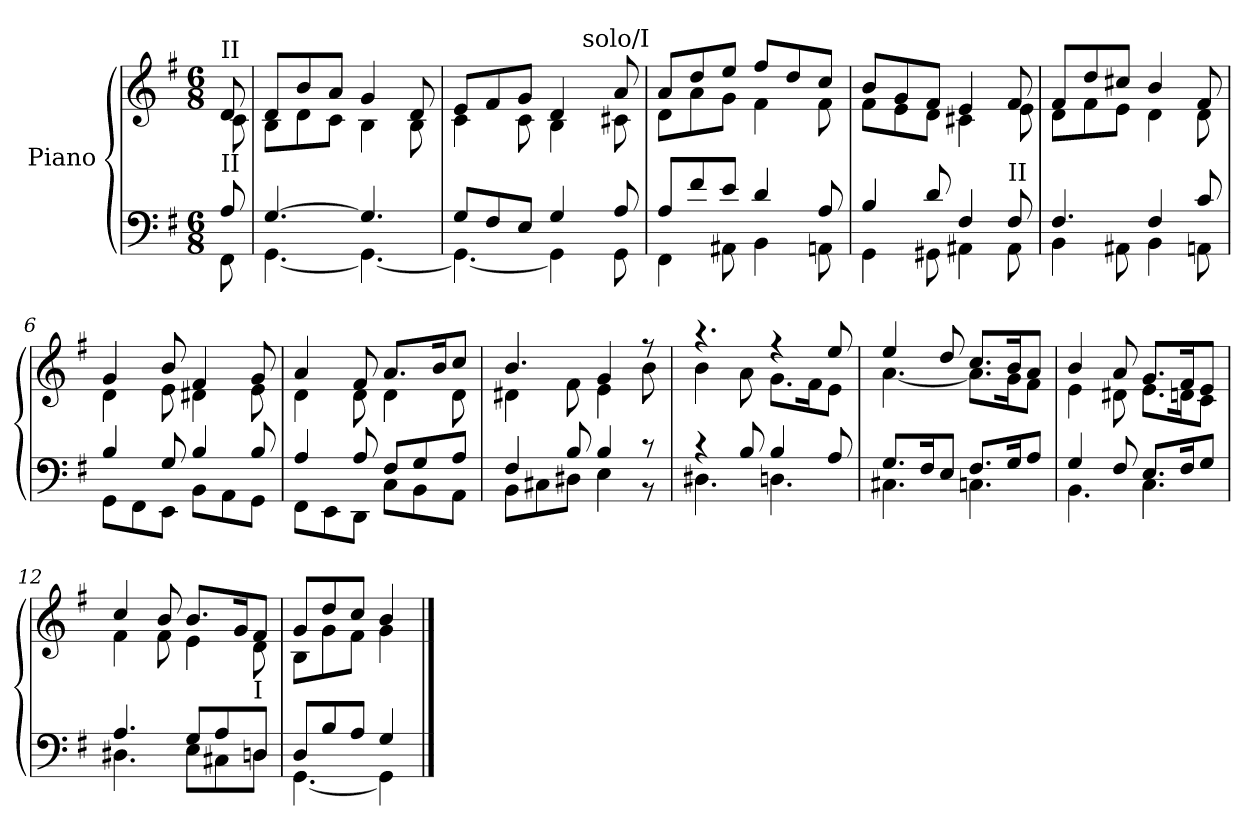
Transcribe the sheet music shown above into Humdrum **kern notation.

**kern	**kern
*part1	*part1
*staff2	*staff1
*I"Piano	*
*clefF4	*clefG2
*k[f#]	*k[f#]
*M6/8	*M6/8
*MM60	*MM60
=	=
*^	*^
!	!	!LO:TX:a:t=II	!
!LO:TX:a:t=II	!	!	!
8A/	8FF#\	8d/	8c\
=1	=1	=1	=1
[4.G/	[4.GG\	8d/L	8B\L
.	.	8b/	8d\
.	.	8a/J	8c\J
4.G/]	4.GG\_	4g/	4B\
.	.	8d/	8B\
=2	=2	=2	=2
*	*	*	*^
8G/L	4.GG\_	8e/L	4c\	2ryy
8F#/	.	8f#/	.	.
8E/J	.	8g/J	8c\	.
4G/	4GG\]	4d/	4B\	.
!	!	!	!	!LO:TX:a:t=solo/I
.	.	.	.	4ryy
8A/	8GG\	8a/	8c#X\	.
*	*	*	*v	*v
=3	=3	=3	=3
8A/L	4FF#\	8a/L	8d\L
8f#/	.	8dd/	8a\
8e/J	8AA#X\	8ee/J	8g\J
4d/	4BB\	8ff#/L	4f#\
.	.	8dd/	.
8A/	8AAn\	8cc/J	8f#\
=4	=4	=4	=4
4B/	4GG\	8b/L	8f#\L
.	.	8g/	8e\
8d/	8GG#X\	8f#/J	8d\J
4F#/	4AA#X\	4e/	4c#X\
!LO:TX:a:t=II	!	!	!
8F#/	8AA#\	8f#/	8e\
=5	=5	=5	=5
4.F#/	4BB\	8f#/L	8d\L
.	.	8dd/	8f#\
.	8AA#X\	8cc#X/J	8e\J
4F#/	4BB\	4b/	4d\
8c/	8AAn\	8f#/	8d\
!!LO:LB:g=z	!!
=6	=6	=6	=6
4B/	8GG\L	4g/	4d\
.	8FF#\	.	.
8G/	8EE\J	8b/	8e\
4B/	8BB\L	4f#/	4d#X\
.	8AA\	.	.
8B/	8GG\J	8g/	8e\
=7	=7	=7	=7
4A/	8FF#\L	4a/	4d\
.	8EE\	.	.
8A/	8DD\J	8f#/	8d\
8F#/L	8C\L	8.a/L	4d\
8G/	8BB\	.	.
.	.	16b/K	.
8A/J	8AA\J	8cc/J	8d\
=8	=8	=8	=8
4F#/	8BB\L	4.b/	4d#X\
.	8C#X\	.	.
8B/	8D#X\J	.	8f#\
4B/	4E\	4g/	4e\
8r	8r	8r	8b\
=9	=9	=9	=9
4r	4.D#X\	4.r	4b\
8B/	.	.	8a\
4B/	4.Dn\	4r	8.g\L
.	.	.	16f#\K
8A/	.	8ee/	8e\J
=10	=10	=10	=10
8.G/L	4.C#X\	4ee/	[4.a\
16F#/K	.	.	.
8E/J	.	8dd/	.
8.F#/L	4.Cn\	8.cc/L	8.a\L]
16G/K	.	16b/K	16g\K
8A/J	.	8a/J	8f#\J
=11	=11	=11	=11
4G/	4.BB\	4b/	4e\
8F#/	.	8a/	8d#X\
8.E/L	4.C\	8.g/L	8.e\L
16F#/K	.	16f#/K	16dn\K
8G/J	.	8e/J	8c\J
!!LO:LB:g=z	!!
=12	=12	=12	=12
4.A/	4.D#X\	4cc/	4f#\
.	.	8b/	8f#\
8G/L	8E\L	8.b/L	4e\
8A/	8C#X\	.	.
.	.	16g/K	.
!LO:TX:a:t=I	!	!	!
8Dn/J	8D\J	8f#/J	8d\
=13	=13	=13	=13
8D/L	[4.GG\	8g/L	8B\L
8B/	.	8dd/	8g\
8A/J	.	8cc/J	8f#\J
4G/	4GG\]	4b/	4g\
*v	*v	*	*
*	*v	*v
==	==
*-	*-
